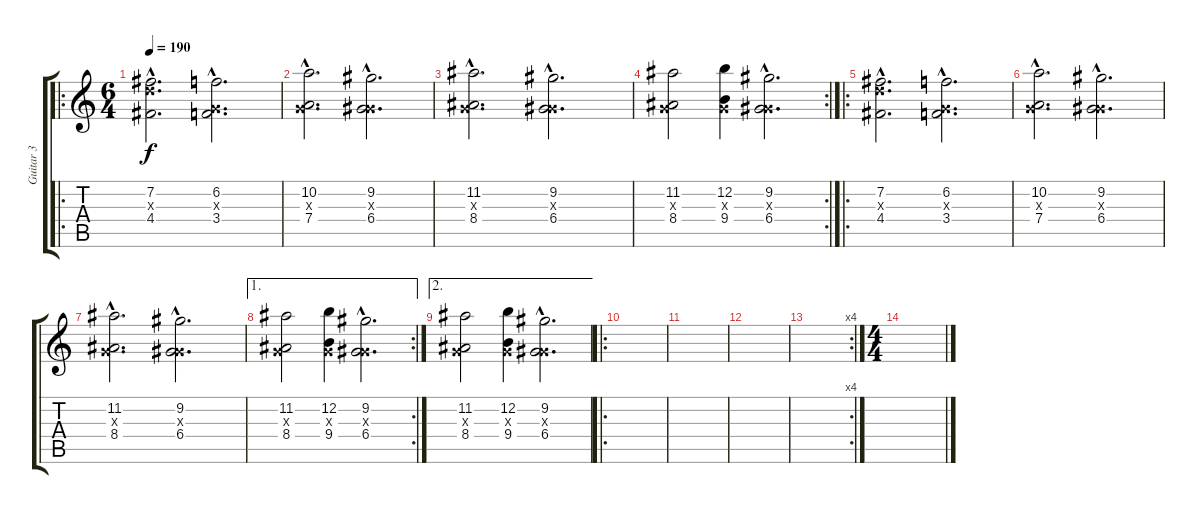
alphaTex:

\track ("Guitar 3" "Guitar 3") {instrument acousticguitarsteel}
\staff {score tabs}
\tuning (E4 B3 G3 D3 A2 E2) {hide}
\ro
\ts (6 4)
\tempo 190
\clef g2
\ks c
(7.2{hac} 7.3{hac x} 4.4{hac}).2{d dy f volume 16 instrument distortionguitar} (6.2{hac} 0.3{hac x} 3.4{hac}).2{d} |
(10.2{hac} 0.3{hac x} 7.4{hac}).2{d} (9.2{hac} 0.3{hac x} 6.4{hac}).2{d} |
(11.2{hac} 0.3{hac x} 8.4{hac}).2{d} (9.2{hac} 0.3{hac x} 6.4{hac}).2{d} |
\rc 2
(11.2 0.3{x} 8.4).2 (12.2 0.3{x} 9.4).4 (9.2{hac} 0.3{hac x} 6.4{hac}).2{d} |
\ro
(7.2{hac} 7.3{hac x} 4.4{hac}).2{d volume 16 instrument distortionguitar} (6.2{hac} 0.3{hac x} 3.4{hac}).2{d} |
(10.2{hac} 0.3{hac x} 7.4{hac}).2{d} (9.2{hac} 0.3{hac x} 6.4{hac}).2{d} |
(11.2{hac} 0.3{hac x} 8.4{hac}).2{d} (9.2{hac} 0.3{hac x} 6.4{hac}).2{d} |
\ae 1
\rc 2
(11.2 0.3{x} 8.4).2 (12.2 0.3{x} 9.4).4 (9.2{hac} 0.3{hac x} 6.4{hac}).2{d} |
\ae 2
(11.2 0.3{x} 8.4).2 (12.2 0.3{x} 9.4).4 (9.2{hac} 0.3{hac x} 6.4{hac}).2{d} |
\ro
|
|
|
\rc 4
|
\ts (4 4)
